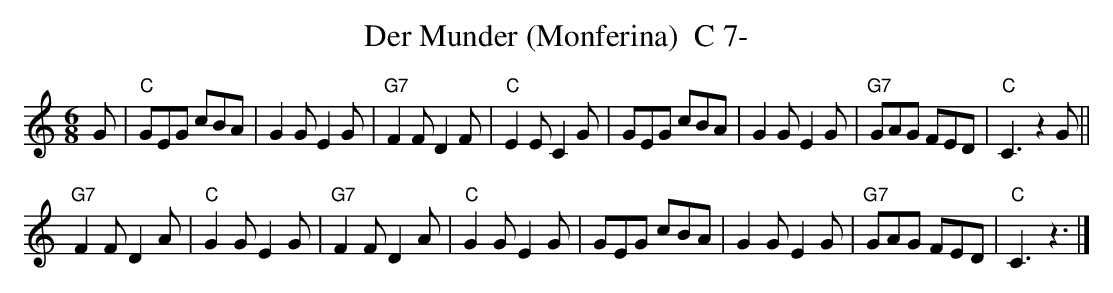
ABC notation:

X:1
T:Der Munder (Monferina)  C 7-
M:6/8
L:1/8
K:C%%MIDI gchordon
G | "C"GEG cBA | G2G E2G | "G7"F2F D2F | "C"E2E C2G | GEG cBA | G2G E2G | "G7"GAG FED | "C"C3z2G ||
"G7"F2F D2A | "C"G2G E2G | "G7"F2F D2A | "C"G2G E2G | GEG cBA | G2G E2G | "G7"GAG FED | "C"C3z3 |]
